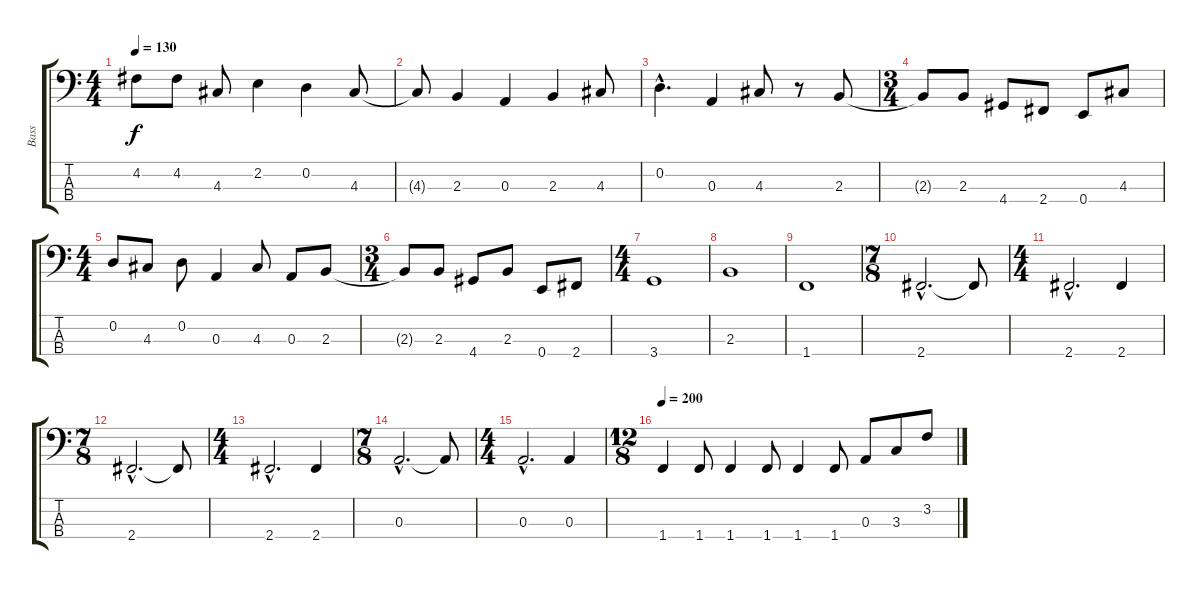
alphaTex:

\track ("Bass" "Bass") {instrument electricbasspick}
\staff {score tabs}
\tuning (G2 D2 A1 E1) {hide}
\ts (4 4)
\tempo 130
\clef f4
\ks c
4.2.8{dy f} 4.2.8 4.3.8 2.2.4 0.2.4 4.3.8 |
4.3{t}.8 2.3.4 0.3.4 2.3.4 4.3.8 |
0.2{hac}.4{d} 0.3.4 4.3.8 r.8 2.3.8 |
\ts (3 4)
2.3{t}.8 2.3.8 4.4.8 2.4.8 0.4.8 4.3.8 |
\ts (4 4)
0.2.8 4.3.8 0.2.8 0.3.4 4.3.8 0.3.8 2.3.8 |
\ts (3 4)
2.3{t}.8 2.3.8 4.4.8 2.3.8 0.4.8 2.4.8 |
\ts (4 4)
3.4.1 |
2.3.1 |
1.4.1 |
\ts (7 8)
2.4{hac}.2{d} 2.4{t}.8 |
\ts (4 4)
2.4{hac}.2{d} 2.4.4 |
\ts (7 8)
2.4{hac}.2{d} 2.4{t}.8 |
\ts (4 4)
2.4{hac}.2{d} 2.4.4 |
\ts (7 8)
0.3{hac}.2{d} 0.3{t}.8 |
\ts (4 4)
0.3{hac}.2{d} 0.3.4 |
\ts (12 8)
\tempo 200
1.4.4 1.4.8 1.4.4 1.4.8 1.4.4 1.4.8 0.3.8 3.3.8 3.2.8
